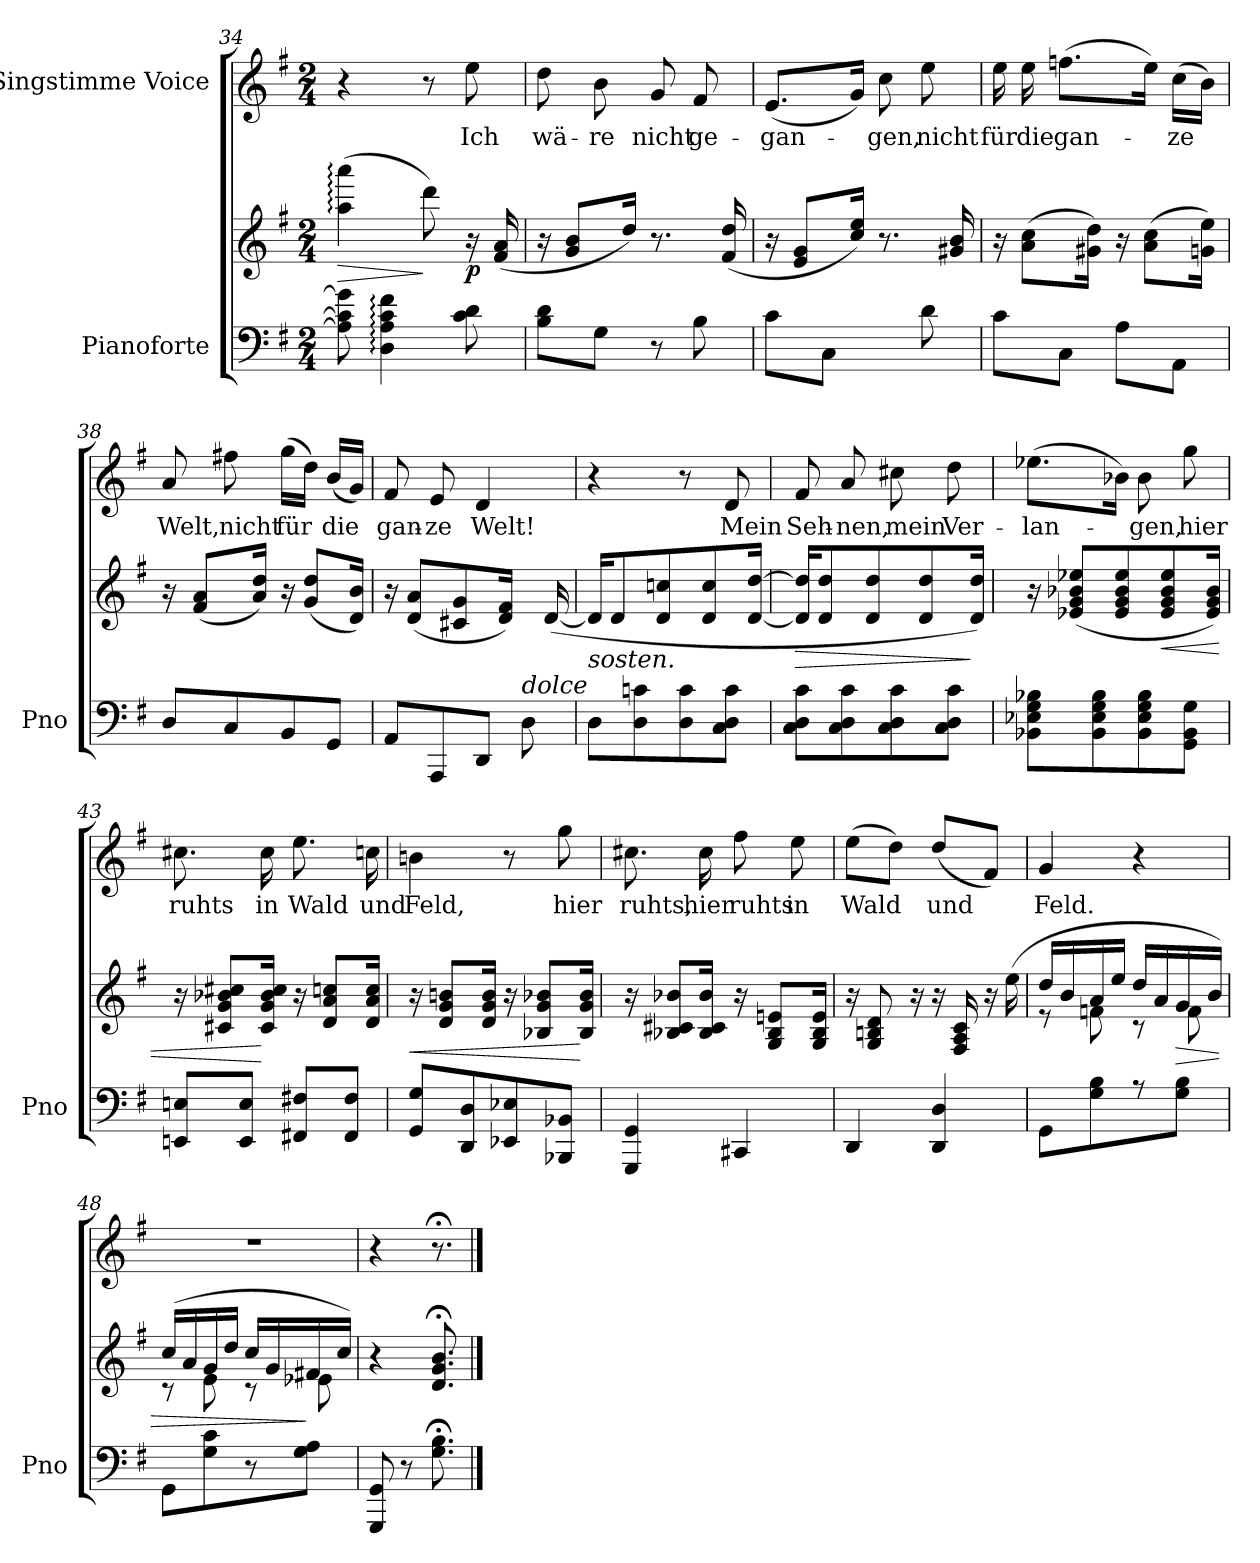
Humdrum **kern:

**kern	**kern	**dynam	**kern	**text
*part2	*part2	*part2	*part1	*part1
*staff3	*staff2	*staff2/3	*staff1	*staff1
*I"Pianoforte	*	*	*I"Singstimme Voice	*
*I'Pno	*	*	*	*
*clefF4	*clefG2	*	*clefG2	*
*k[f#]	*k[f#]	*	*k[f#]	*
*M2/4	*M2/4	*	*M2/4	*
=34	=34	=34	=34	=34
!	!	!LO:HP:b	!	!
8A\] 8c\] 8g\]	(>4aa\: 4aaa\:	>	4r	.
4D\: 4A\: 4c\: 4f#\:	.	.	.	.
*	*	*	*MM60	*
.	8ddd\)	]	8r	.
!	!	!LO:DY:b	!	!LO:LY:b
8c\ 8d\	16r	p	8ee\	Ich
.	(<16f#/ 16a/	.	.	.
!!LO:LB:g=z
=35	=35	=35	=35	=35
!	!	!	!	!LO:LY:b
8B\ 8d\L	16r	.	8dd\	wä-
.	8g/ 8b/L	.	.	.
!	!	!	!	!LO:LY:b
8G\J	.	.	8b\	-re
.	16dd/Jk)	.	.	.
!	!	!	!	!LO:LY:b
8r	8.r	.	8g/	nicht
!	!	!	!	!LO:LY:b
8B\	.	.	8f#/	ge-
.	(<16f#/ 16dd/	.	.	.
=36	=36	=36	=36	=36
!	!	!	!	!LO:LY:b
8c\L	16r	.	(<8.e/L	-gan-
.	8e/ 8g/L	.	.	.
8C\J	.	.	.	.
.	16cc/ 16ee/Jk)	.	16g/Jk)	.
!	!	!	!	!LO:LY:b
8ryy	8.r	.	8cc\	-gen,
*	*	*	*MM58	*
!	!	!	!	!LO:LY:b
8d\	.	.	8ee\	nicht
.	16g#X/ 16b/	.	.	.
=37	=37	=37	=37	=37
!	!	!	!	!LO:LY:b
8c\L	16r	.	16ee\	für
!	!	!	!	!LO:LY:b
.	(>8a\ 8cc\L	.	16ee\	die
!	!	!	!	!LO:LY:b
8C\J	.	.	(>8.ffn\L	gan-
.	16g#X\ 16dd\Jk)	.	.	.
8A\L	16r	.	.	.
.	(>8a\ 8cc\L	.	16ee\Jk)	.
!	!	!	!	!LO:LY:b
8AA\J	.	.	(>16cc\LL	-ze
.	16gn\ 16ee\Jk)	.	16b\JJ)	.
=38	=38	=38	=38	=38
!	!	!	!	!LO:LY:b
8D/L	16r	.	8a/	Welt,
.	(<8f#/ 8a/L	.	.	.
*	*	*	*MM56	*
!	!	!	!	!LO:LY:b
8C/	.	.	8ff#X\	nicht
.	16a/ 16dd/Jk)	.	.	.
!	!	!	!	!LO:LY:b
8BB/	16r	.	(>16gg\LL	für
.	(<8g/ 8dd/L	.	16dd\JJ)	.
!	!	!	!	!LO:LY:b
8GG/J	.	.	(<16b/LL	die
.	16d/ 16b/Jk)	.	16g/JJ)	.
=39	=39	=39	=39	=39
!	!	!	!	!LO:LY:b
8AA/L	16r	.	8f#/	gan-
.	(<8d/ 8a/L	.	.	.
!	!	!	!	!LO:LY:b
8AAA/	.	.	8e/	-ze
.	8c#X/ 8g/	.	.	.
*	*	*	*MM54	*
!	!	!	!	!LO:LY:b
8DD/J	.	.	4d/	Welt!
.	16d/ 16f#/Jk)	.	.	.
!LO:TX:a:i:t=dolce	!	!	!	!
8D\	16ryy	.	.	.
.	(>[16d/	.	.	.
!!LO:LB:g=z
=40	=40	=40	=40	=40
*	*	*	*MM50	*
!LO:TX:a:i:t=sosten.	!	!	!	!
8D\L	16d/KL]	.	4r	.
.	8d/	.	.	.
8D\ 8cn\	.	.	.	.
.	8d/ 8ccn/	.	.	.
8D\ 8c\	.	.	8r	.
.	8d/ 8cc/	.	.	.
*	*	*	*MM54	*
!	!	!	!	!LO:LY:b
8C\ 8D\ 8c\J	.	.	8d/	Mein
.	[16d/ [16dd/Jk	.	.	.
=41	=41	=41	=41	=41
!	!	!LO:HP:b	!	!LO:LY:b
8C\ 8D\ 8c\L	16d/] 16dd/]KL	>	8f#/	Seh-
.	8d/ 8dd/	.	.	.
!	!	!	!	!LO:LY:b
8C\ 8D\ 8c\	.	.	8a/	-nen,
.	8d/ 8dd/	.	.	.
!	!	!	!	!LO:LY:b
8C\ 8D\ 8c\	.	.	8cc#X\	mein
.	8d/ 8dd/	.	.	.
!	!	!	!	!LO:LY:b
8C\ 8D\ 8c\J	.	.	8dd\	Ver-
.	16d/ 16dd/Jk)	]	.	.
=42	=42	=42	=42	=42
!	!	!	!	!LO:LY:b
8BB-X\ 8E-X\ 8G\ 8B-X\L	16r	.	(>8.ee-X\L	-lan-
.	(<8e-X/ 8g/ 8b-X/ 8ee-X/L	.	.	.
8BB-\ 8E-\ 8G\ 8B-\	.	.	.	.
.	8e-/ 8g/ 8b-/ 8ee-/	.	16b-X\Jk)	.
!	!	!	!	!LO:LY:b
8BB-\ 8E-\ 8G\ 8B-\	.	.	8b-\	-gen,
!	!	!LO:HP:b	!	!
.	8e-/ 8g/ 8b-/ 8ee-/	<	.	.
!	!	!	!	!LO:LY:b
8GG\ 8BB-\ 8G\J	.	.	8gg\	hier
.	16e-/ 16g/ 16b-/Jk)	.	.	.
=43	=43	=43	=43	=43
*	*	*	*MM52	*
!	!	!	!	!LO:LY:b
8EEn/ 8En/L	16r	.	8.cc#X\	ruhts
.	8c#X/ 8g/ 8b-X/ 8cc#X/L	.	.	.
8EE/ 8E/J	.	.	.	.
!	!	!	!	!LO:LY:b
.	16c#/ 16g/ 16b-/ 16cc#/Jk	[	16cc#\	in
!	!	!	!	!LO:LY:b
8FF#X/ 8F#X/L	16r	.	8.ee\	Wald
.	8d/ 8a/ 8ccn/L	.	.	.
8FF#/ 8F#/J	.	.	.	.
!	!	!	!	!LO:LY:b
.	16d/ 16a/ 16cc/Jk	.	16ccn\	und
=44	=44	=44	=44	=44
*	*	*	*MM50	*
!	!	!LO:HP:b	!	!LO:LY:b
8GG/ 8G/L	16r	<	4bn\	Feld,
.	8d/ 8g/ 8bn/L	.	.	.
8DD/ 8D/	.	.	.	.
.	16d/ 16g/ 16b/Jk	.	.	.
8EE-X/ 8E-X/	16r	.	8r	.
.	8B-X/ 8g/ 8b-X/L	.	.	.
!	!	!	!	!LO:LY:b
8BBB-X/ 8BB-X/J	.	.	8gg\	hier
.	16B-/ 16g/ 16b-/Jk	[	.	.
!!LO:LB:g=z
=45	=45	=45	=45	=45
!	!	!	!	!LO:LY:b
4GGG/ 4GG/	16r	.	8.cc#X\	ruhts,
.	8B-X/ 8c#X/ 8b-X/L	.	.	.
!	!	!	!	!LO:LY:b
.	16B-/ 16c#/ 16b-/Jk	.	16cc#\	hier
!	!	!	!	!LO:LY:b
4CC#X/	16r	.	8ff#\	ruhts
.	8G/ 8B-/ 8en/L	.	.	.
!	!	!	!	!LO:LY:b
.	.	.	8ee\	in
.	16G/ 16B-/ 16e/Jk	.	.	.
=46	=46	=46	=46	=46
!	!	!	!	!LO:LY:b
4DD/	16r	.	(>8ee\L	Wald
.	8G/ 8Bn/ 8d/	.	.	.
.	.	.	8dd\J)	.
.	16r	.	.	.
!	!	!	!	!LO:LY:b
4DD/ 4D/	16r	.	(<8dd/L	und
.	16F#/ 16A/ 16c/	.	.	.
.	16r	.	8f#/J)	.
.	(>16ee\	.	.	.
=47	=47	=47	=47	=47
*	*^	*	*	*
!	!	!	!	!	!LO:LY:b
8GG\L	16dd/LL	8r	.	4g/	Feld.
.	16b/	.	.	.	.
8G\ 8B\	16a/	8fn\	.	.	.
.	16ee/JJ	.	.	.	.
8r	16dd/LL	8r	.	4r	.
.	16a/	.	.	.	.
!	!	!	!LO:HP:b	!	!
8G\ 8B\J	16g/	8f\	>	.	.
.	16b/JJ)	.	.	.	.
=48	=48	=48	=48	=48	=48
8GG\L	(>16cc/LL	8r	.	2r	.
.	16a/	.	.	.	.
8G\ 8c\	16g/	8e\	.	.	.
.	16dd/JJ	.	.	.	.
8r	16cc/LL	8r	.	.	.
.	16g/	.	.	.	.
8G\ 8A\J	16f#X/	8e-X\	]	.	.
.	16cc/JJ)	.	.	.	.
*	*v	*v	*	*	*
=49	=49	=49	=49	=49
8GGG/ 8GG/	4r	.	4r	.
8r	.	.	.	.
8.G\;< 8.B\;<	8.d/;< 8.g/;< 8.b/;<	.	8.r;<	.
==	==	==	==	==
*-	*-	*-	*-	*-
